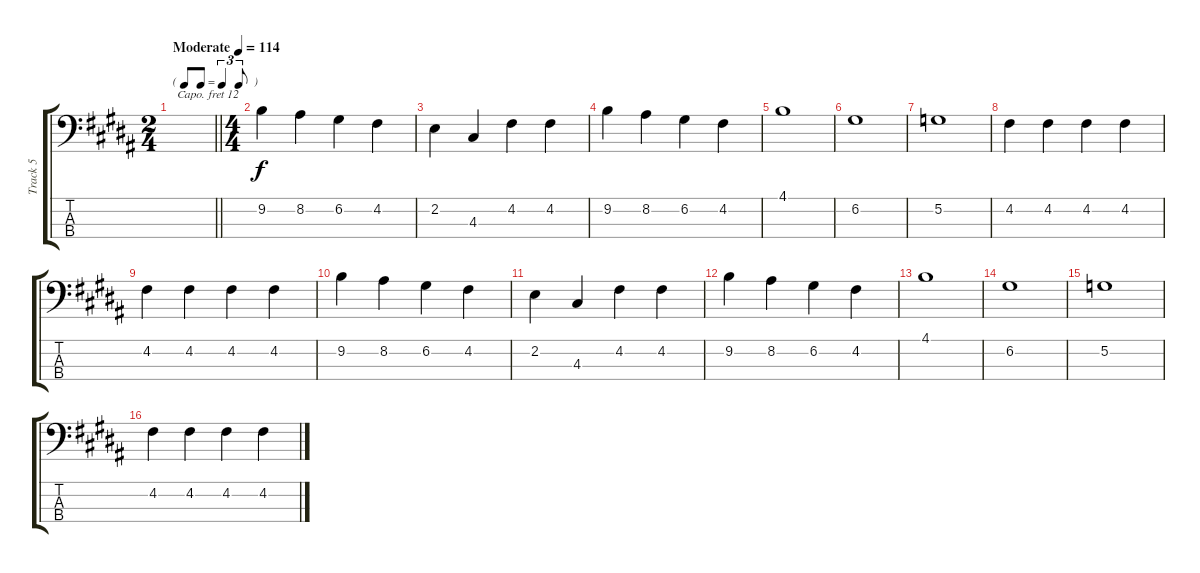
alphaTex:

\track ("Track 5" "Track 5") {instrument acousticgrandpiano}
\staff {score tabs}
\capo 12
\tuning (G2 D2 A1 E1) {hide}
\ts (2 4)
\tf triplet8th
\tempo (114 "Moderate")
\clef f4
\barLineRight lightlight
\ks b
|
\ts (4 4)
9.2.4 8.2.4 6.2.4 4.2.4 |
2.2.4 4.3.4 4.2.4 4.2.4 |
9.2.4 8.2.4 6.2.4 4.2.4 |
4.1.1 |
6.2.1 |
5.2.1 |
4.2.4 4.2.4 4.2.4 4.2.4 |
4.2.4 4.2.4 4.2.4 4.2.4 |
9.2.4 8.2.4 6.2.4 4.2.4 |
2.2.4 4.3.4 4.2.4 4.2.4 |
9.2.4 8.2.4 6.2.4 4.2.4 |
4.1.1 |
6.2.1 |
5.2.1 |
4.2.4 4.2.4 4.2.4 4.2.4
